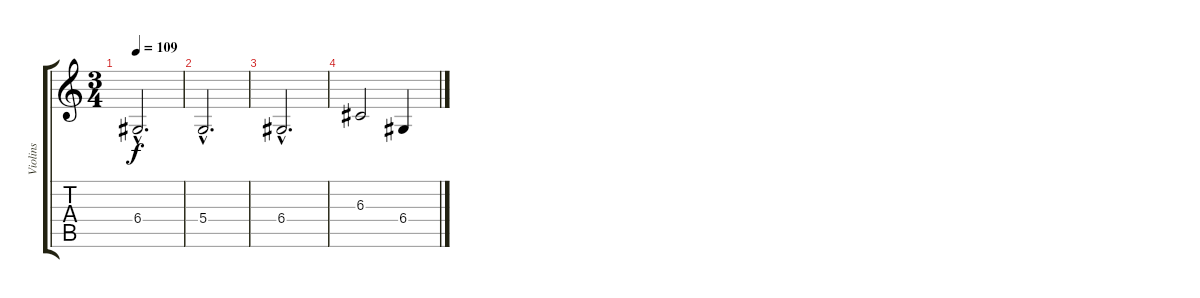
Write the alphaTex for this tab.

\track ("Violins" "Violins") {instrument stringensemble2}
\staff {score tabs}
\tuning (E4 B3 G3 D3 A2 E2) {hide}
\ts (3 4)
\tempo 109
\clef g2
\ks c
6.4{hac}.2{d dy f} |
5.4{hac}.2{d} |
6.4{hac}.2{d} |
6.3.2 6.4.4
